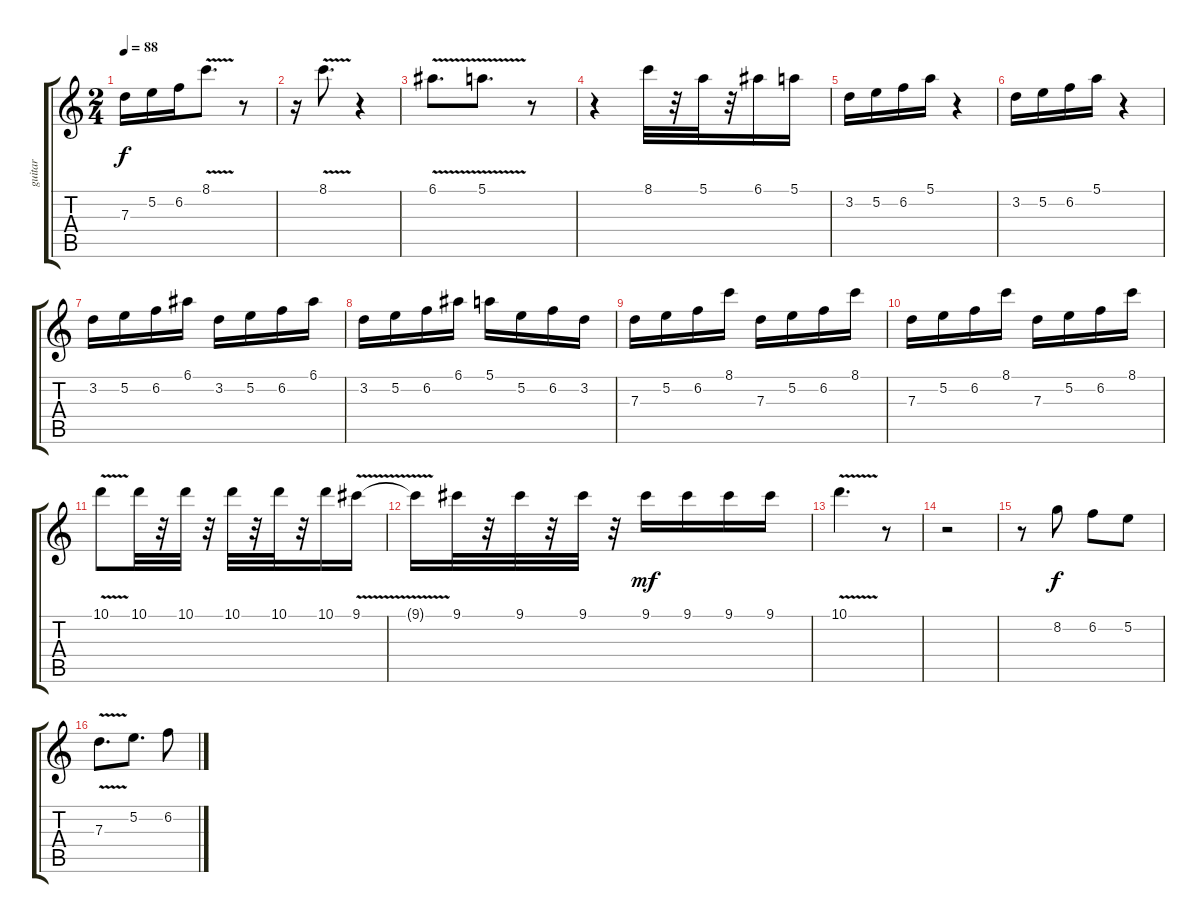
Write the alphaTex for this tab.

\track ("guitar    solo   one" "guitar    ") {instrument overdrivenguitar}
\staff {score tabs}
\tuning (E4 B3 G3 D3 A2 E2) {hide}
\ts (2 4)
\tempo 88
\clef g2
\ks c
7.3.16{dy f} 5.2.16 6.2.16 8.1{v}.8{d} r.8 |
r.16 8.1{v}.8{d} r.4 |
6.1{v}.8{d} 5.1{v}.8{d} r.8 |
r.4 8.1.32 r.32 5.1.32 r.32 6.1.16 5.1.16 |
3.2.16 5.2.16 6.2.16 5.1.16 r.4 |
3.2.16 5.2.16 6.2.16 5.1.16 r.4 |
3.2.16 5.2.16 6.2.16 6.1.16 3.2.16 5.2.16 6.2.16 6.1.16 |
3.2.16 5.2.16 6.2.16 6.1.16 5.1.16 5.2.16 6.2.16 3.2.16 |
7.3.16 5.2.16 6.2.16 8.1.16 7.3.16 5.2.16 6.2.16 8.1.16 |
7.3.16 5.2.16 6.2.16 8.1.16 7.3.16 5.2.16 6.2.16 8.1.16 |
10.1{v}.8 10.1.32 r.32 10.1.32 r.32 10.1.32 r.32 10.1.32 r.32 10.1.16 9.1{v}.16 |
9.1{t}.16 9.1.32 r.32 9.1.32 r.32 9.1.32 r.32 9.1.16{dy mf} 9.1.16 9.1.16 9.1.16 |
10.1{v}.4{d} r.8 |
r.2 |
r.8 8.2.8{dy f} 6.2.8 5.2.8 |
7.3{v}.8{d} 5.2.8{d} 6.2.8
